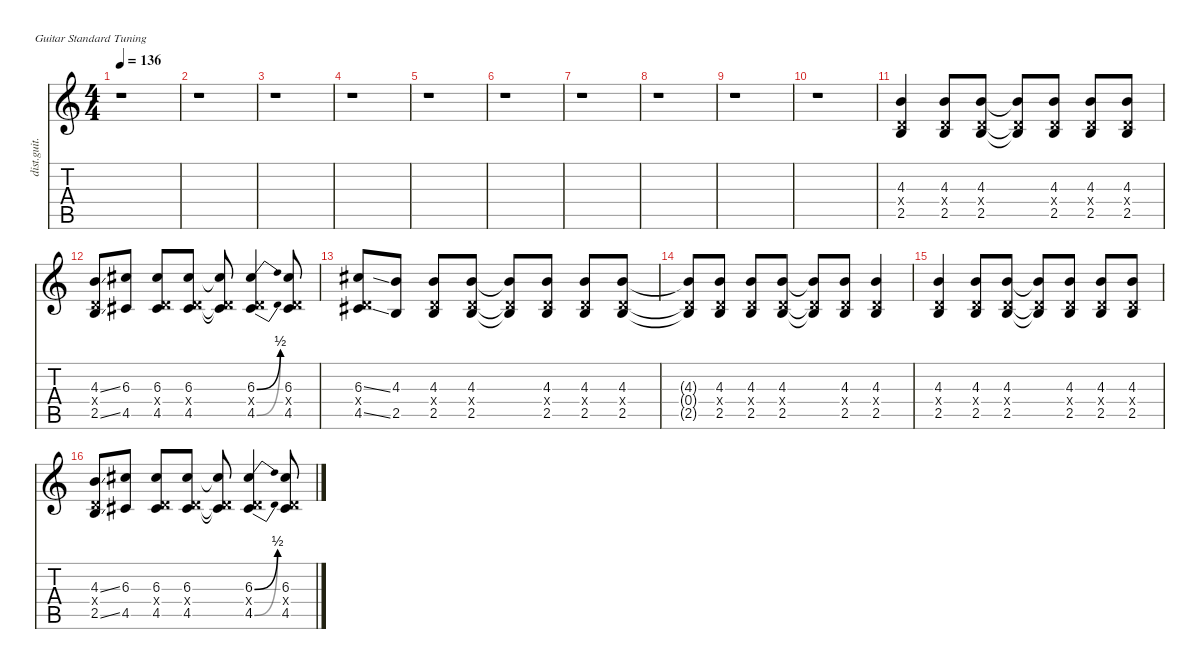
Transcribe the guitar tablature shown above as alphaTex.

\defaultSystemsLayout 4
\hideDynamics
\bracketExtendMode nobrackets
\otherSystemsTrackNameOrientation horizontal
\track ("Guitar 1" "dist.guit.") {instrument distortionguitar}
\staff {score tabs}
\tuning (E4 B3 G3 D3 A2 E2)
\ts (4 4)
\tempo 136
\clef g2
\ks c
r.1{dy f beam Down} |
r.1{beam Down} |
r.1{beam Down} |
r.1{beam Down} |
r.1{beam Down} |
r.1{beam Down} |
r.1{beam Down} |
r.1{beam Down} |
r.1{beam Down} |
r.1{beam Down} |
(4.3 0.4{x} 2.5).4{beam Up} (4.3 0.4{x} 2.5).8{beam Up} (4.3 0.4{x} 2.5).8{beam Up} (4.3{t} 0.4{x t} 2.5{t}).8{beam Up} (4.3 0.4{x} 2.5).8{beam Up} (4.3 0.4{x} 2.5).8{beam Up} (4.3 0.4{x} 2.5).8{beam Up} |
(4.3{ss} 0.4{x} 2.5{ss}).8{beam Up} (6.3{acc #} 4.5{acc #}).8{beam Up} (6.3{acc #} 0.4{x} 4.5{acc #}).8{beam Up} (6.3{acc #} 0.4{x} 4.5{acc #}).8{beam Up} (6.3{t acc #} 0.4{x t} 4.5{t acc #}).8{beam Up} (6.3{be (bend 0 0 30 2) acc #} 0.4{x} 4.5{be (bend 0 0 30 2) acc #}).4{beam Up} (6.3{acc #} 0.4{x} 4.5{acc #}).8{beam Up} |
(6.3{ss acc #} 0.4{x} 4.5{ss acc #}).8{beam Up} (4.3 2.5).8{beam Up} (4.3 0.4{x} 2.5).8{beam Up} (4.3 0.4{x} 2.5).8{beam Up} (4.3{t} 0.4{x t} 2.5{t}).8{beam Up} (4.3 0.4{x} 2.5).8{beam Up} (4.3 0.4{x} 2.5).8{beam Up} (4.3 0.4{x} 2.5).8{beam Up} |
(4.3{t} 0.4{x t} 2.5{t}).8{beam Up} (4.3 0.4{x} 2.5).8{beam Up} (4.3 0.4{x} 2.5).8{beam Up} (4.3 0.4{x} 2.5).8{beam Up} (4.3{t} 0.4{x t} 2.5{t}).8{beam Up} (4.3 0.4{x} 2.5).8{beam Up} (4.3 0.4{x} 2.5).4{beam Up} |
(4.3 0.4{x} 2.5).4{beam Up} (4.3 0.4{x} 2.5).8{beam Up} (4.3 0.4{x} 2.5).8{beam Up} (4.3{t} 0.4{x t} 2.5{t}).8{beam Up} (4.3 0.4{x} 2.5).8{beam Up} (4.3 0.4{x} 2.5).8{beam Up} (4.3 0.4{x} 2.5).8{beam Up} |
(4.3{ss} 0.4{x} 2.5{ss}).8{beam Up} (6.3{acc #} 4.5{acc #}).8{beam Up} (6.3{acc #} 0.4{x} 4.5{acc #}).8{beam Up} (6.3{acc #} 0.4{x} 4.5{acc #}).8{beam Up} (6.3{t acc #} 0.4{x t} 4.5{t acc #}).8{beam Up} (6.3{be (bend 0 0 30 2) acc #} 0.4{x} 4.5{be (bend 0 0 30 2) acc #}).4{beam Up} (6.3{acc #} 0.4{x} 4.5{acc #}).8{beam Up}
